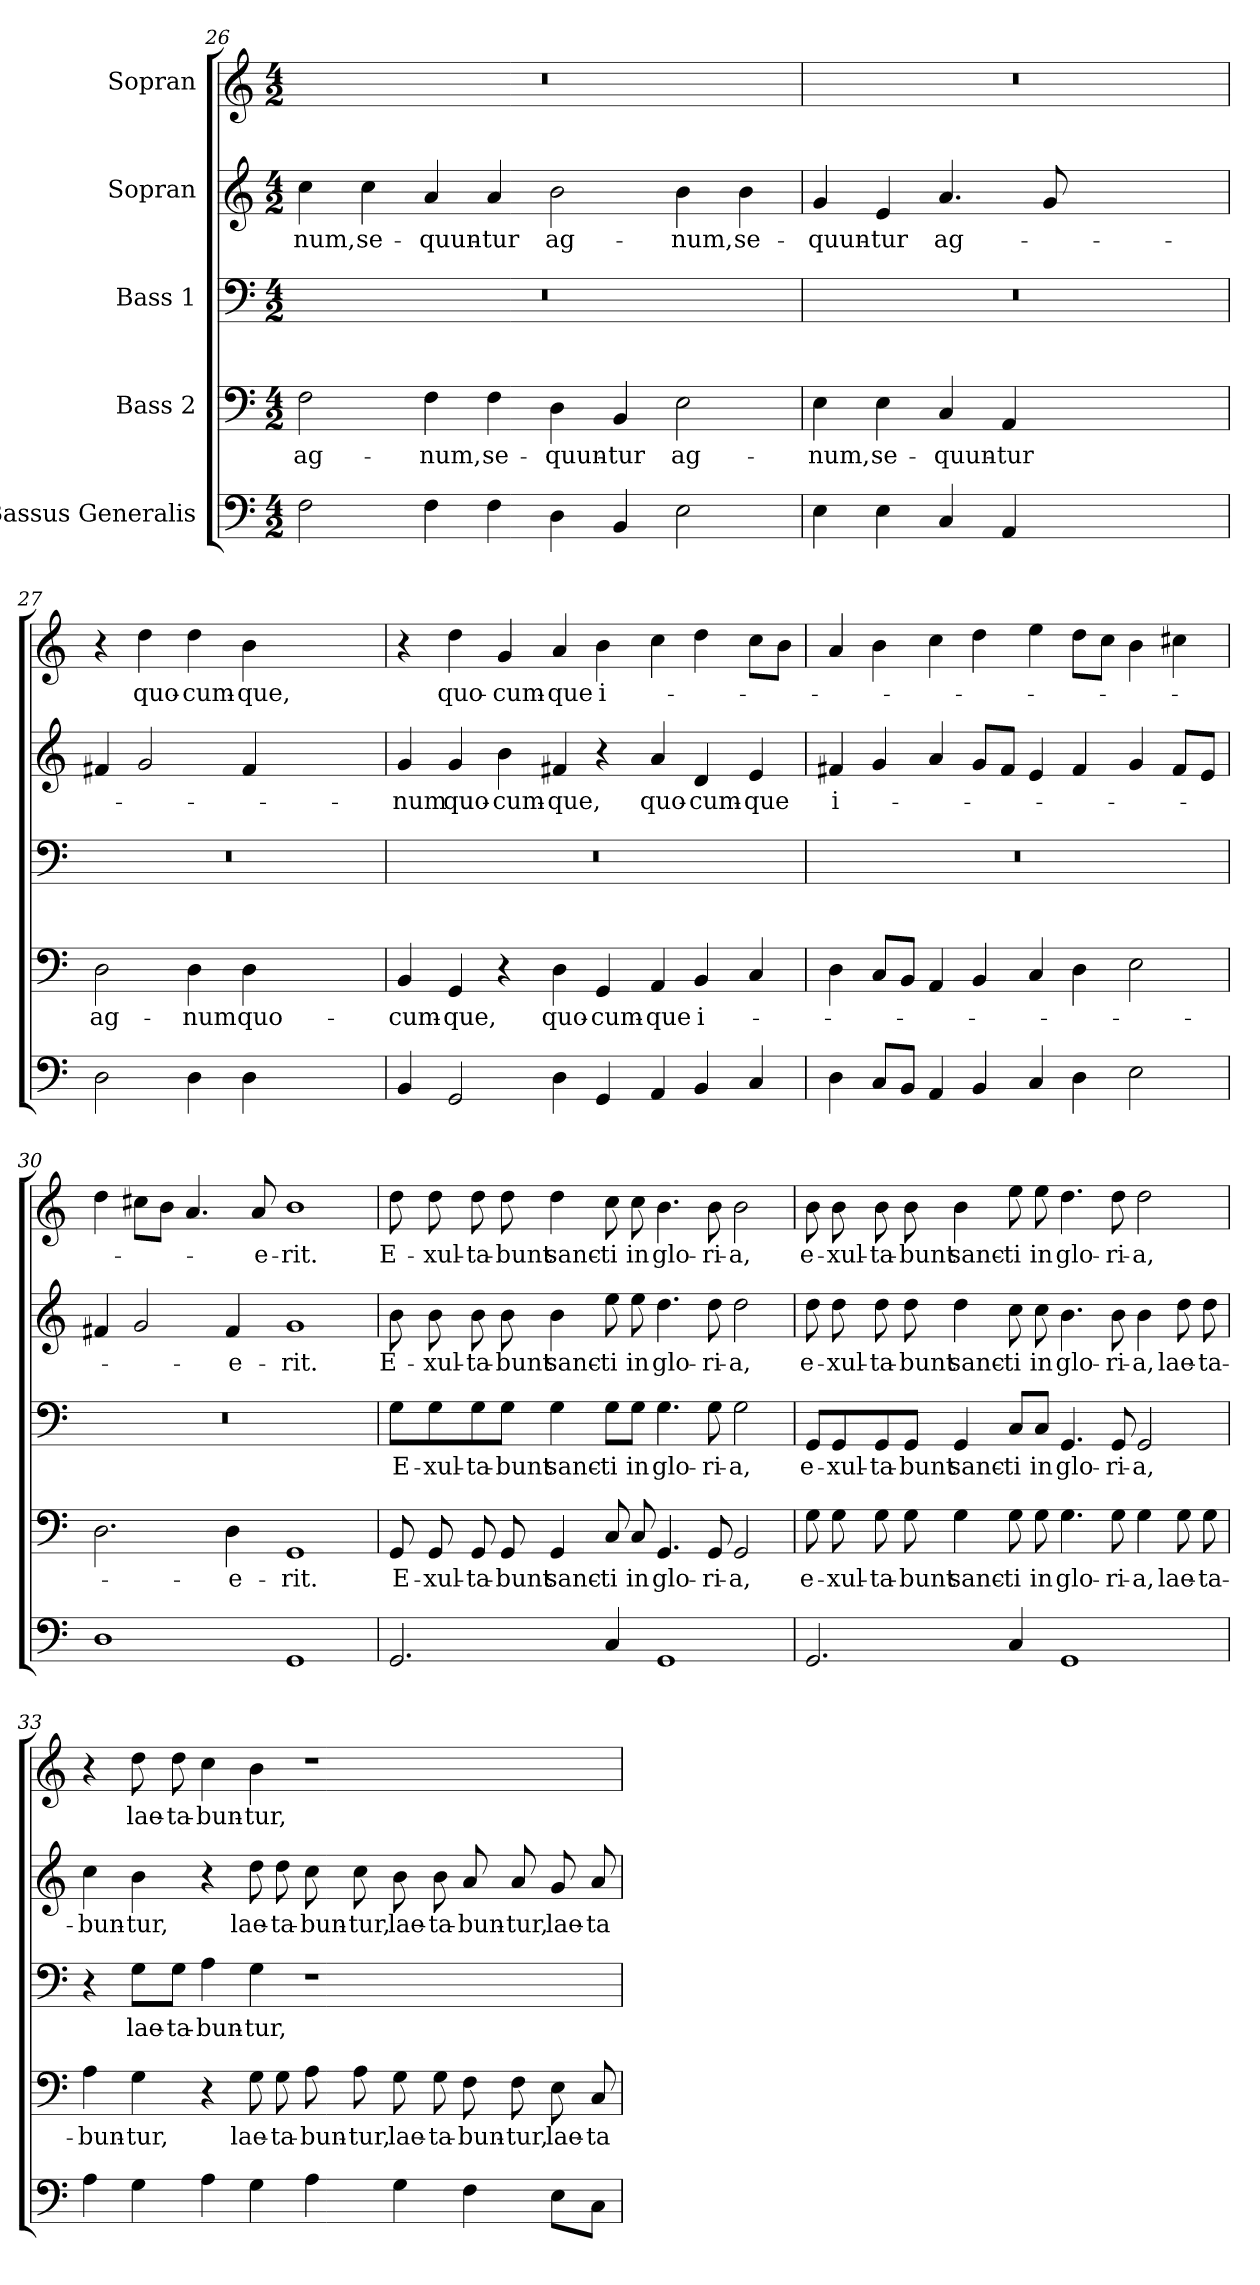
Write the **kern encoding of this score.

**kern	**kern	**text	**kern	**text	**kern	**text	**kern	**text
*part5	*part4	*part4	*part3	*part3	*part2	*part2	*part1	*part1
*staff5	*staff4	*staff4	*staff3	*staff3	*staff2	*staff2	*staff1	*staff1
*I"Bassus Generalis	*I"Bass 2	*	*I"Bass 1	*	*I"Sopran	*	*I"Sopran	*
*clefF4	*clefF4	*	*clefF4	*	*clefG2	*	*clefG2	*
*k[]	*k[]	*	*k[]	*	*k[]	*	*k[]	*
*M4/2	*M4/2	*	*M4/2	*	*M4/2	*	*M4/2	*
=26	=26	=26	=26	=26	=26	=26	=26	=26
2F\	2F\	ag-	0r	.	4cc\	-num,	0r	.
.	.	.	.	.	4cc\	se-	.	.
4F\	4F\	-num,	.	.	4a/	-quun-	.	.
4F\	4F\	se-	.	.	4a/	-tur	.	.
4D\	4D\	-quun-	.	.	2b\	ag-	.	.
4BB/	4BB/	-tur	.	.	.	.	.	.
2E\	2E\	ag-	.	.	4b\	-num,	.	.
.	.	.	.	.	4b\	se-	.	.
=27	=27	=27	=27	=27	=27	=27	=27	=27
4E\	4E\	-num,	0r	.	4g/	-quun-	0r	.
4E\	4E\	se-	.	.	4e/	-tur	.	.
4C/	4C/	-quun-	.	.	4.a/	ag-	.	.
4AA/	4AA/	-tur	.	.	.	.	.	.
.	.	.	.	.	8g/	.	.	.
1ryy	1ryy	.	.	.	1ryy	.	.	.
!!LO:LB:g=z
=27X3	=27X3	=27X3	=27X3	=27X3	=27X3	=27X3	=27X3	=27X3
2D\	2D\	ag-	0r	.	4f#X/	.	4r	.
.	.	.	.	.	2g/	.	4dd\	quo-
4D\	4D\	-num	.	.	.	.	4dd\	-cum-
4D\	4D\	quo-	.	.	4f#/	.	4b\	-que,
1ryy	1ryy	.	.	.	1ryy	.	1ryy	.
=28	=28	=28	=28	=28	=28	=28	=28	=28
4BB/	4BB/	-cum-	0r	.	4g/	-num	4r	.
2GG/	4GG/	-que,	.	.	4g/	quo-	4dd\	quo-
.	4r	.	.	.	4b\	-cum-	4g/	-cum-
4D\	4D\	quo-	.	.	4f#X/	-que,	4a/	-que
4GG/	4GG/	-cum-	.	.	4r	.	4b\	i-
4AA/	4AA/	-que	.	.	4a/	quo-	4cc\	.
4BB/	4BB/	i-	.	.	4d/	-cum-	4dd\	.
4C/	4C/	.	.	.	4e/	-que	8cc\L	.
.	.	.	.	.	.	.	8b\J	.
=29	=29	=29	=29	=29	=29	=29	=29	=29
4D\	4D\	.	0r	.	4f#X/	i-	4a/	.
8C/L	8C/L	.	.	.	4g/	.	4b\	.
8BB/J	8BB/J	.	.	.	.	.	.	.
4AA/	4AA/	.	.	.	4a/	.	4cc\	.
4BB/	4BB/	.	.	.	8g/L	.	4dd\	.
.	.	.	.	.	8f#/J	.	.	.
4C/	4C/	.	.	.	4e/	.	4ee\	.
4D\	4D\	.	.	.	4f#/	.	8dd\L	.
.	.	.	.	.	.	.	8cc\J	.
2E\	2E\	.	.	.	4g/	.	4b\	.
.	.	.	.	.	8f#/L	.	4cc#X\	.
.	.	.	.	.	8e/J	.	.	.
=30	=30	=30	=30	=30	=30	=30	=30	=30
1D	2.D\	.	0r	.	4f#X/	.	4dd\	.
.	.	.	.	.	2g/	.	8cc#X\L	.
.	.	.	.	.	.	.	8b\J	.
.	.	.	.	.	.	.	4.a/	.
.	4D\	-e-	.	.	4f#/	-e-	.	.
.	.	.	.	.	.	.	8a/	-e-
1GG	1GG	-rit.	.	.	1g	-rit.	1b	-rit.
!!LO:PB:g=z
=31	=31	=31	=31	=31	=31	=31	=31	=31
2.GG/	8GG/	E-	8G\L	E-	8b\	E-	8dd\	E-
.	8GG/	-xul-	8G\	-xul-	8b\	-xul-	8dd\	-xul-
.	8GG/	-ta-	8G\	-ta-	8b\	-ta-	8dd\	-ta-
.	8GG/	-bunt	8G\J	-bunt	8b\	-bunt	8dd\	-bunt
.	4GG/	sanc-	4G\	sanc-	4b\	sanc-	4dd\	sanc-
4C/	8C/	-ti	8G\L	-ti	8ee\	-ti	8cc\	-ti
.	8C/	in	8G\J	in	8ee\	in	8cc\	in
1GG	4.GG/	glo-	4.G\	glo-	4.dd\	glo-	4.b\	glo-
.	8GG/	-ri-	8G\	-ri-	8dd\	-ri-	8b\	-ri-
.	2GG/	-a,	2G\	-a,	2dd\	-a,	2b\	-a,
=32	=32	=32	=32	=32	=32	=32	=32	=32
2.GG/	8G\	e-	8GG/L	e-	8dd\	e-	8b\	e-
.	8G\	-xul-	8GG/	-xul-	8dd\	-xul-	8b\	-xul-
.	8G\	-ta-	8GG/	-ta-	8dd\	-ta-	8b\	-ta-
.	8G\	-bunt	8GG/J	-bunt	8dd\	-bunt	8b\	-bunt
.	4G\	sanc-	4GG/	sanc-	4dd\	sanc-	4b\	sanc-
4C/	8G\	-ti	8C/L	-ti	8cc\	-ti	8ee\	-ti
.	8G\	in	8C/J	in	8cc\	in	8ee\	in
1GG	4.G\	glo-	4.GG/	glo-	4.b\	glo-	4.dd\	glo-
.	8G\	-ri-	8GG/	-ri-	8b\	-ri-	8dd\	-ri-
.	4G\	-a,	2GG/	-a,	4b\	-a,	2dd\	-a,
.	8G\	lae-	.	.	8dd\	lae-	.	.
.	8G\	-ta-	.	.	8dd\	-ta-	.	.
!!LO:LB:g=z
=33	=33	=33	=33	=33	=33	=33	=33	=33
4A\	4A\	-bun-	4r	.	4cc\	-bun-	4r	.
4G\	4G\	-tur,	8G\L	lae-	4b\	-tur,	8dd\	lae-
.	.	.	8G\J	-ta-	.	.	8dd\	-ta-
4A\	4r	.	4A\	-bun-	4r	.	4cc\	-bun-
4G\	8G\	lae-	4G\	-tur,	8dd\	lae-	4b\	-tur,
.	8G\	-ta-	.	.	8dd\	-ta-	.	.
4A\	8A\	-bun-	1r	.	8cc\	-bun-	1r	.
.	8A\	-tur,	.	.	8cc\	-tur,	.	.
4G\	8G\	lae-	.	.	8b\	lae-	.	.
.	8G\	-ta-	.	.	8b\	-ta-	.	.
4F\	8F\	-bun-	.	.	8a/	-bun-	.	.
.	8F\	-tur,	.	.	8a/	-tur,	.	.
8E\L	8E\	lae-	.	.	8g/	lae-	.	.
8C\J	8C/	-ta-	.	.	8a/	-ta-	.	.
=	=	=	=	=	=	=	=	=
*-	*-	*-	*-	*-	*-	*-	*-	*-
